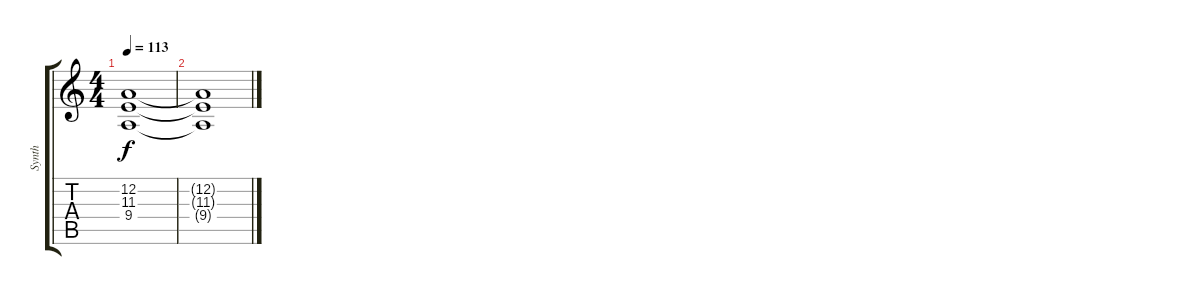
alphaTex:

\track ("Synth" "Synth") {instrument violin}
\staff {score tabs}
\tuning (D4 A3 F3 C3 G2 D2) {hide}
\ts (4 4)
\tempo 113
\clef g2
\ks c
(12.2{t} 11.3{t} 9.4{t}).1{dy f} |
(12.2{t} 11.3{t} 9.4{t}).1
